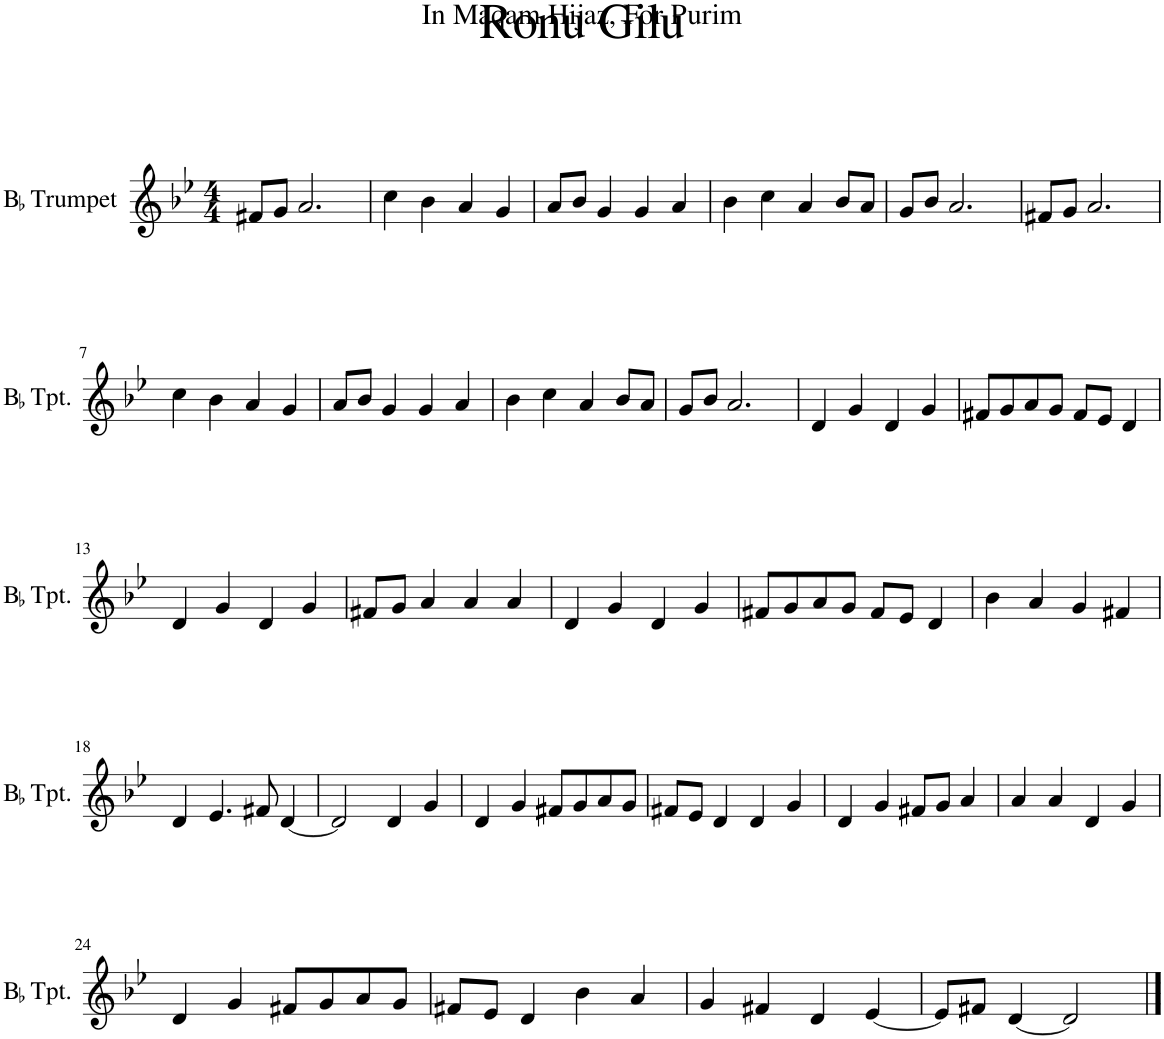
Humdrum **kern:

**kern
*part1
*staff1
*I"BaccidentalFlat Trumpet
*I'BaccidentalFlat Tpt.
*clefG2
*Trd1c2
*k[b-e-]
*M4/4
=1
8f#X/L
8g/J
2.a/
=2
4cc\
4b-\
4a/
4g/
=3
8a/L
8b-/J
4g/
4g/
4a/
=4
4b-\
4cc\
4a/
8b-/L
8a/J
=5
8g/L
8b-/J
2.a/
=6
8f#X/L
8g/J
2.a/
!!LO:LB:g=z
=7
4cc\
4b-\
4a/
4g/
=8
8a/L
8b-/J
4g/
4g/
4a/
=9
4b-\
4cc\
4a/
8b-/L
8a/J
=10
8g/L
8b-/J
2.a/
=11
4d/
4g/
4d/
4g/
=12
8f#X/L
8g/
8a/
8g/J
8f#/L
8e-/J
4d/
!!LO:LB:g=z
=13
4d/
4g/
4d/
4g/
=14
8f#X/L
8g/J
4a/
4a/
4a/
=15
4d/
4g/
4d/
4g/
=16
8f#X/L
8g/
8a/
8g/J
8f#/L
8e-/J
4d/
=17
4b-\
4a/
4g/
4f#X/
!!LO:LB:g=z
=18
4d/
4.e-/
8f#X/
[4d/
=19
2d/]
4d/
4g/
=20
4d/
4g/
8f#X/L
8g/
8a/
8g/J
=21
8f#X/L
8e-/J
4d/
4d/
4g/
=22
4d/
4g/
8f#X/L
8g/J
4a/
=23
4a/
4a/
4d/
4g/
!!LO:LB:g=z
=24
4d/
4g/
8f#X/L
8g/
8a/
8g/J
=25
8f#X/L
8e-/J
4d/
4b-\
4a/
=26
4g/
4f#X/
4d/
[4e-/
=27
8e-/L]
8f#X/J
[4d/
2d/]
==
*-
